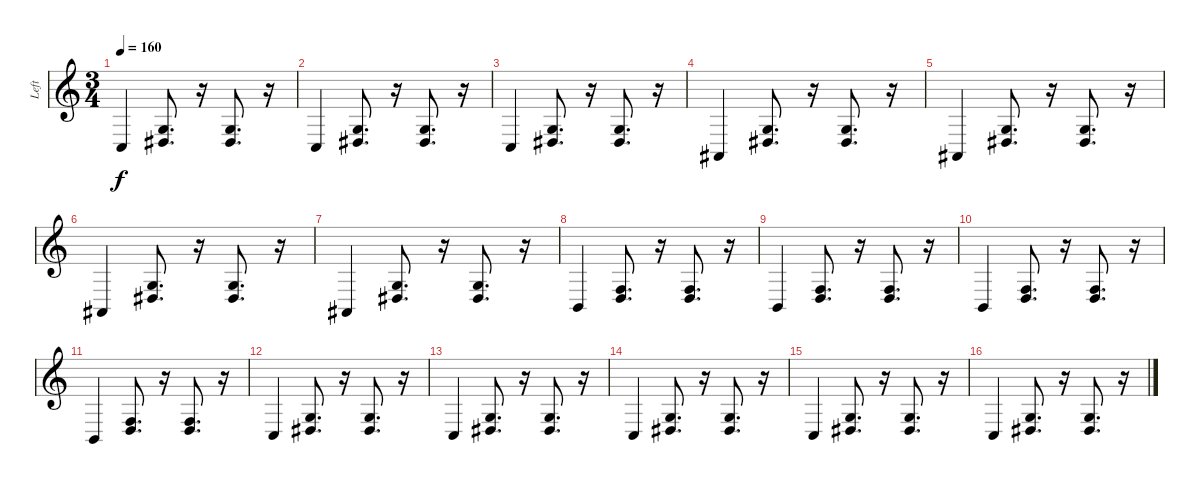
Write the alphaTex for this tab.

\track ("Left" "Left") {instrument acousticgrandpiano}
\staff {score}
\tuning (E4 B3 G3 D3 A2 E2) {hide}
\ts (3 4)
\tempo 160
\clef g2
\ks c
3.5.4{dy f} (0.3 1.4).8{d} r.16 (0.3 1.4).8{d} r.16 |
3.5.4 (0.3 1.4).8{d} r.16 (0.3 1.4).8{d} r.16 |
3.5.4 (0.3 1.4).8{d} r.16 (0.3 1.4).8{d} r.16 |
6.6.4 (0.3 1.4).8{d} r.16 (0.3 1.4).8{d} r.16 |
6.6.4 (0.3 1.4).8{d} r.16 (0.3 1.4).8{d} r.16 |
6.6.4 (0.3 1.4).8{d} r.16 (0.3 1.4).8{d} r.16 |
6.6.4 (0.3 1.4).8{d} r.16 (0.3 1.4).8{d} r.16 |
2.5.4 (0.4 8.5).8{d} r.16 (0.4 8.5).8{d} r.16 |
2.5.4 (0.4 8.5).8{d} r.16 (0.4 8.5).8{d} r.16 |
2.5.4 (0.4 8.5).8{d} r.16 (0.4 8.5).8{d} r.16 |
2.5.4 (0.4 8.5).8{d} r.16 (0.4 8.5).8{d} r.16 |
3.5.4 (0.3 1.4).8{d} r.16 (0.3 1.4).8{d} r.16 |
3.5.4 (0.3 1.4).8{d} r.16 (0.3 1.4).8{d} r.16 |
3.5.4 (0.3 1.4).8{d} r.16 (0.3 1.4).8{d} r.16 |
3.5.4 (0.3 1.4).8{d} r.16 (0.3 1.4).8{d} r.16 |
3.5.4 (0.3 1.4).8{d} r.16 (0.3 1.4).8{d} r.16
